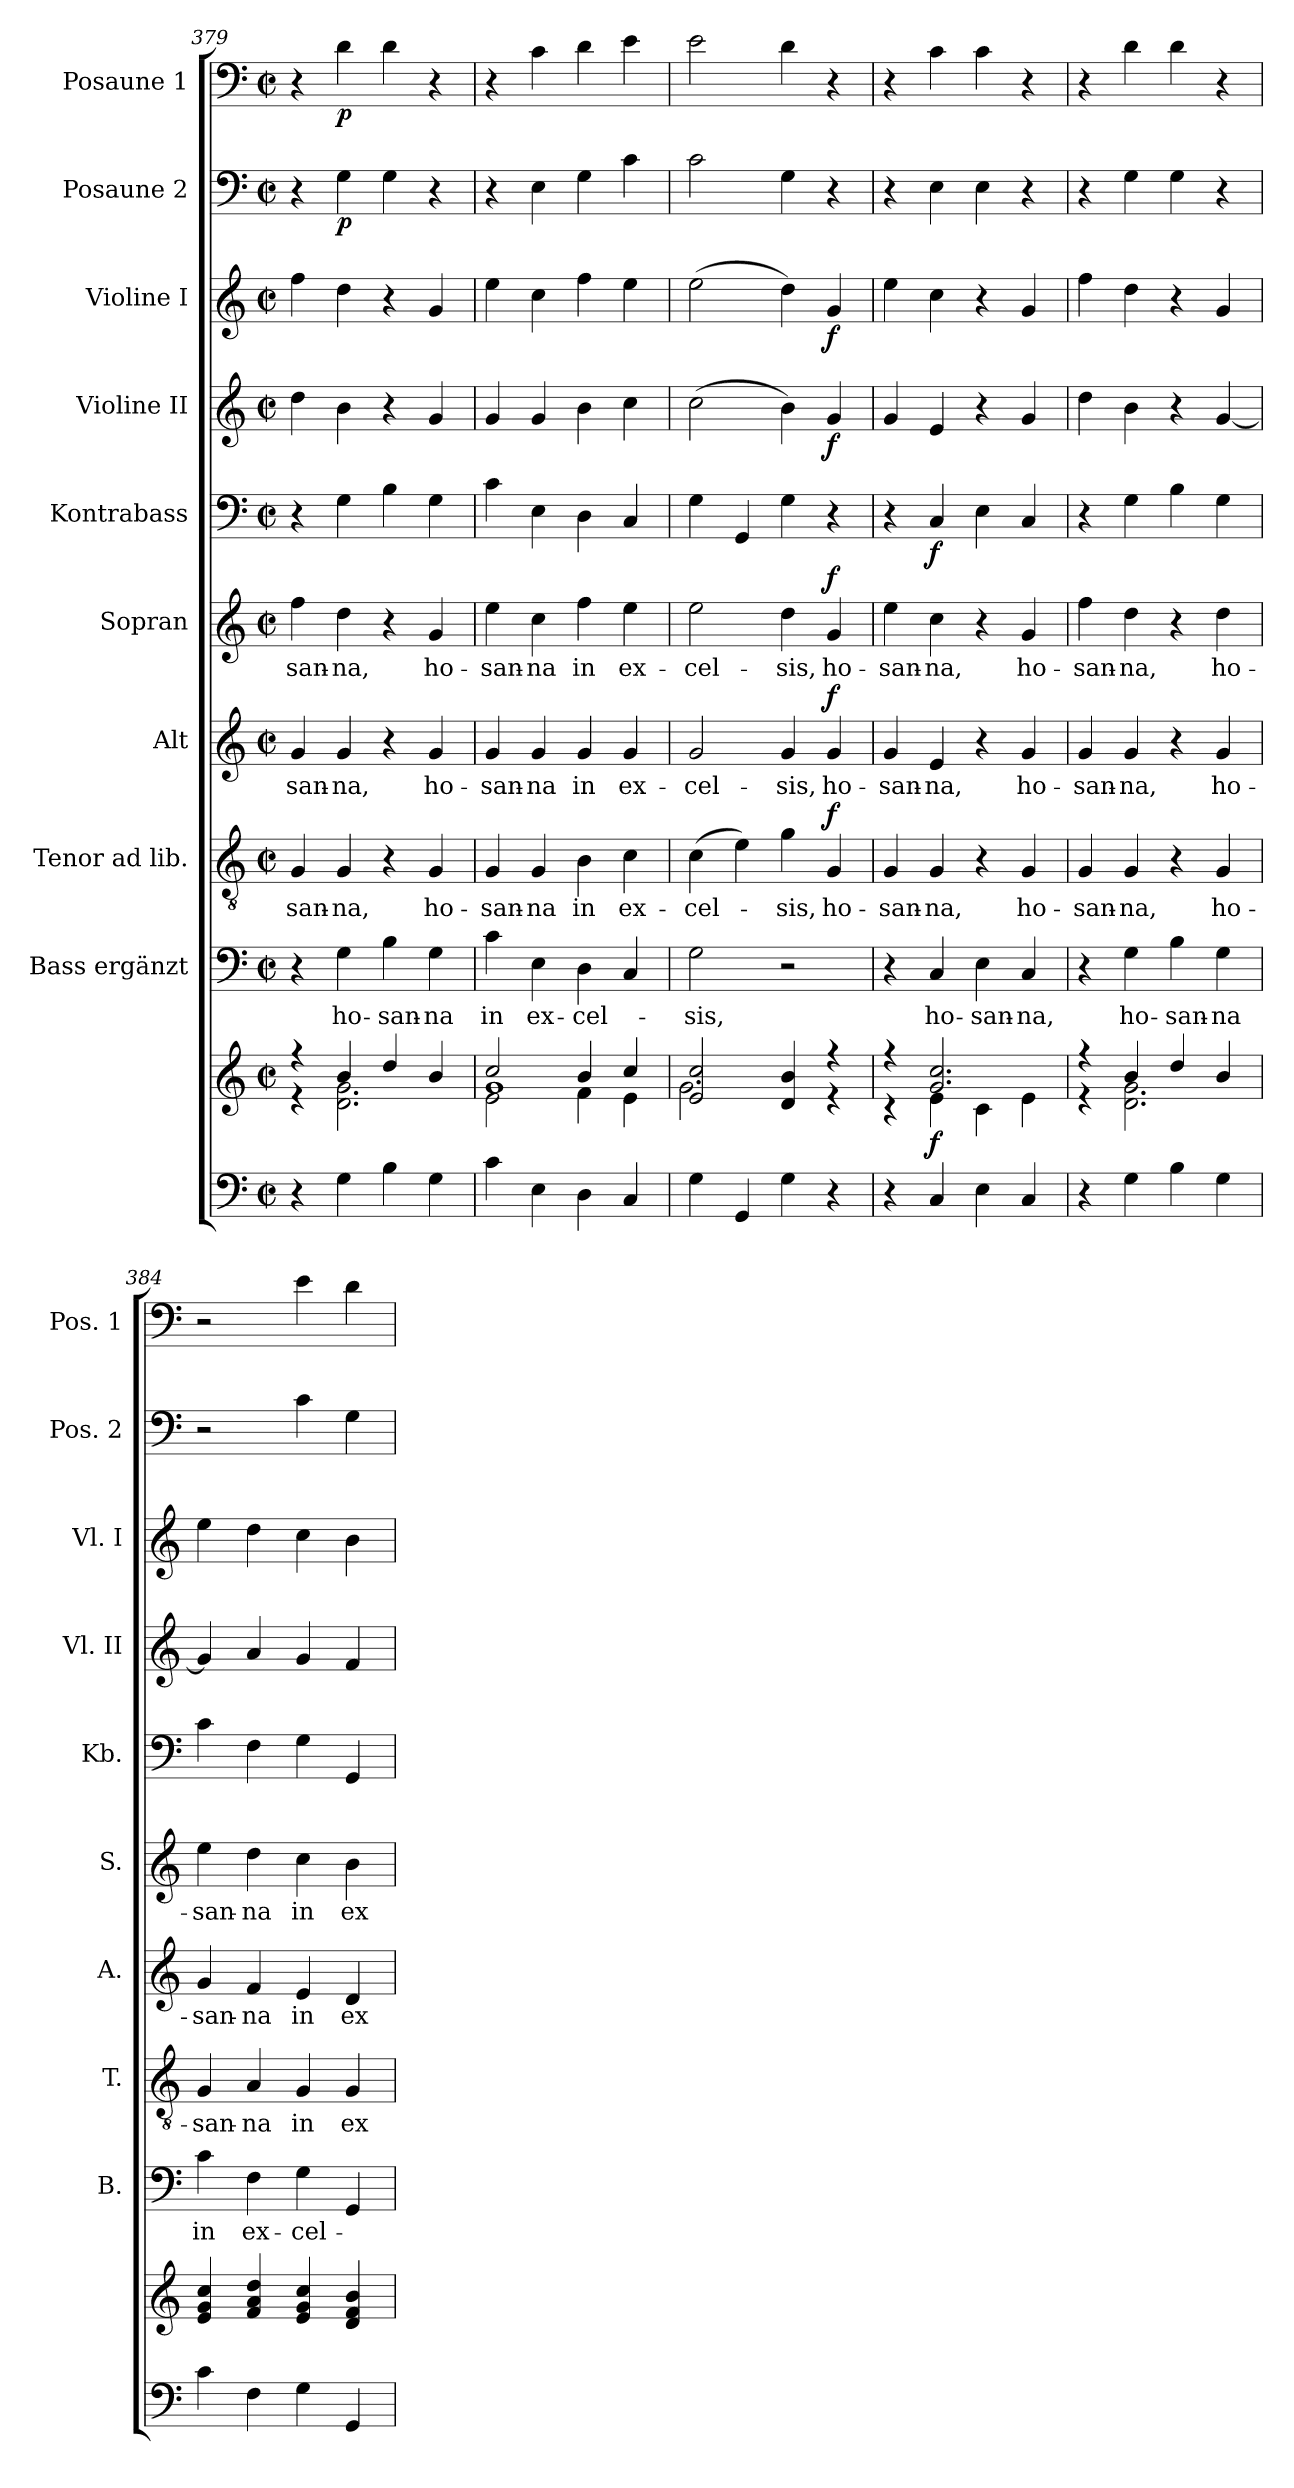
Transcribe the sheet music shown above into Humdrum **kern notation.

**kern	**kern	**dynam	**kern	**text	**kern	**text	**dynam	**kern	**text	**dynam	**kern	**text	**dynam	**kern	**dynam	**kern	**dynam	**kern	**dynam	**kern	**dynam	**kern	**dynam
*part10	*part10	*part10	*part9	*part9	*part8	*part8	*part8	*part7	*part7	*part7	*part6	*part6	*part6	*part5	*part5	*part4	*part4	*part3	*part3	*part2	*part2	*part1	*part1
*staff11	*staff10	*staff10/11	*staff9	*staff9	*staff8	*staff8	*staff8	*staff7	*staff7	*staff7	*staff6	*staff6	*staff6	*staff5	*staff5	*staff4	*staff4	*staff3	*staff3	*staff2	*staff2	*staff1	*staff1
*	*	*	*I"Bass ergänzt	*	*I"Tenor ad lib.	*	*	*I"Alt	*	*	*I"Sopran	*	*	*I"Kontrabass	*	*I"Violine II	*	*I"Violine I	*	*I"Posaune 2	*	*I"Posaune 1	*
*	*	*	*I'B.	*	*I'T.	*	*	*I'A.	*	*	*I'S.	*	*	*I'Kb.	*	*I'Vl. II	*	*I'Vl. I	*	*I'Pos. 2	*	*I'Pos. 1	*
*clefF4	*clefG2	*	*clefF4	*	*clefGv2	*	*	*clefG2	*	*	*clefG2	*	*	*clefF4	*	*clefG2	*	*clefG2	*	*clefF4	*	*clefF4	*
*	*	*	*	*	*	*	*	*	*	*	*	*	*	*ITrd7c12	*	*	*	*	*	*	*	*	*
*k[]	*k[]	*	*k[]	*	*k[]	*	*	*k[]	*	*	*k[]	*	*	*k[]	*	*k[]	*	*k[]	*	*k[]	*	*k[]	*
*C:	*C:	*	*C:	*	*C:	*	*	*C:	*	*	*C:	*	*	*C:	*	*C:	*	*C:	*	*C:	*	*C:	*
*M2/2	*M2/2	*	*M2/2	*	*M2/2	*	*	*M2/2	*	*	*M2/2	*	*	*M2/2	*	*M2/2	*	*M2/2	*	*M2/2	*	*M2/2	*
*met(c|)	*met(c|)	*	*met(c|)	*	*met(c|)	*	*	*met(c|)	*	*	*met(c|)	*	*	*met(c|)	*	*met(c|)	*	*met(c|)	*	*met(c|)	*	*met(c|)	*
=379	=379	=379	=379	=379	=379	=379	=379	=379	=379	=379	=379	=379	=379	=379	=379	=379	=379	=379	=379	=379	=379	=379	=379
*	*^	*	*	*	*	*	*	*	*	*	*	*	*	*	*	*	*	*	*	*	*	*	*
!	!	!	!	!	!	!	!LO:LY:b	!	!	!LO:LY:b	!	!	!LO:LY:b	!	!	!	!	!	!	!	!	!	!	!
4r	4r	4r	.	4r	.	4G/	-san-	.	4g/	-san-	.	4ff\	-san-	.	4r	.	4dd\	.	4ff\	.	4r	.	4r	.
!	!	!	!	!	!LO:LY:b	!	!LO:LY:b	!	!	!LO:LY:b	!	!	!LO:LY:b	!	!	!	!	!	!	!	!	!LO:DY:b	!	!LO:DY:b
4G\	4b/	2.d\ 2.g\	.	4G\	ho-	4G/	-na,	.	4g/	-na,	.	4dd\	-na,	.	4GG\	.	4b\	.	4dd\	.	4G\	p	4d\	p
!	!	!	!	!	!LO:LY:b	!	!	!	!	!	!	!	!	!	!	!	!	!	!	!	!	!	!	!
4B\	4dd/	.	.	4B\	-san-	4r	.	.	4r	.	.	4r	.	.	4BB\	.	4r	.	4r	.	4G\	.	4d\	.
!	!	!	!	!	!LO:LY:b	!	!LO:LY:b	!	!	!LO:LY:b	!	!	!LO:LY:b	!	!	!	!	!	!	!	!	!	!	!
4G\	4b/	.	.	4G\	-na	4G/	ho-	.	4g/	ho-	.	4g/	ho-	.	4GG\	.	4g/	.	4g/	.	4r	.	4r	.
=380	=380	=380	=380	=380	=380	=380	=380	=380	=380	=380	=380	=380	=380	=380	=380	=380	=380	=380	=380	=380	=380	=380	=380	=380
*	*	*^	*	*	*	*	*	*	*	*	*	*	*	*	*	*	*	*	*	*	*	*	*	*
!	!	!	!	!	!	!LO:LY:b	!	!LO:LY:b	!	!	!LO:LY:b	!	!	!LO:LY:b	!	!	!	!	!	!	!	!	!	!	!
4c\	2cc/	2e\	1g	.	4c\	in	4G/	-san-	.	4g/	-san-	.	4ee\	-san-	.	4C\	.	4g/	.	4ee\	.	4r	.	4r	.
!	!	!	!	!	!	!LO:LY:b	!	!LO:LY:b	!	!	!LO:LY:b	!	!	!LO:LY:b	!	!	!	!	!	!	!	!	!	!	!
4E\	.	.	.	.	4E\	ex-	4G/	-na	.	4g/	-na	.	4cc\	-na	.	4EE\	.	4g/	.	4cc\	.	4E\	.	4c\	.
!	!	!	!	!	!	!LO:LY:b	!	!LO:LY:b	!	!	!LO:LY:b	!	!	!LO:LY:b	!	!	!	!	!	!	!	!	!	!	!
4D\	4b/	4f\	.	.	4D\	-cel-	4B\	in	.	4g/	in	.	4ff\	in	.	4DD\	.	4b\	.	4ff\	.	4G\	.	4d\	.
!	!	!	!	!	!	!	!	!LO:LY:b	!	!	!LO:LY:b	!	!	!LO:LY:b	!	!	!	!	!	!	!	!	!	!	!
4C/	4cc/	4e\	.	.	4C/	.	4c\	ex-	.	4g/	ex-	.	4ee\	ex-	.	4CC/	.	4cc\	.	4ee\	.	4c\	.	4e\	.
*	*	*v	*v	*	*	*	*	*	*	*	*	*	*	*	*	*	*	*	*	*	*	*	*	*	*
=381	=381	=381	=381	=381	=381	=381	=381	=381	=381	=381	=381	=381	=381	=381	=381	=381	=381	=381	=381	=381	=381	=381	=381	=381
!	!	!	!	!	!LO:LY:b	!	!LO:LY:b	!	!	!LO:LY:b	!	!	!LO:LY:b	!	!	!	!	!	!	!	!	!	!	!
4G\	2e/ 2cc/	2.g\	.	2G\	-sis,	(>4c\	-cel-	.	2g/	-cel-	.	2ee\	-cel-	.	4GG\	.	(>2cc\	.	(>2ee\	.	2c\	.	2e\	.
4GG/	.	.	.	.	.	4e\)	.	.	.	.	.	.	.	.	4GGG/	.	.	.	.	.	.	.	.	.
!	!	!	!	!	!	!	!LO:LY:b	!	!	!LO:LY:b	!	!	!LO:LY:b	!	!	!	!	!	!	!	!	!	!	!
4G\	4d/ 4b/	.	.	2r	.	4g\	-sis,	.	4g/	-sis,	.	4dd\	-sis,	.	4GG\	.	4b\)	.	4dd\)	.	4G\	.	4d\	.
!	!	!	!	!	!	!	!LO:LY:b	!LO:DY:a	!	!LO:LY:b	!LO:DY:a	!	!LO:LY:b	!LO:DY:a	!	!	!	!LO:DY:b	!	!LO:DY:b	!	!	!	!
4r	4r	4r	.	.	.	4G/	ho-	f	4g/	ho-	f	4g/	ho-	f	4r	.	4g/	f	4g/	f	4r	.	4r	.
!!LO:PB:g=z
=382	=382	=382	=382	=382	=382	=382	=382	=382	=382	=382	=382	=382	=382	=382	=382	=382	=382	=382	=382	=382	=382	=382	=382	=382
!	!	!	!	!	!	!	!LO:LY:b	!	!	!LO:LY:b	!	!	!LO:LY:b	!	!	!	!	!	!	!	!	!	!	!
4r	4r	4r	.	4r	.	4G/	-san-	.	4g/	-san-	.	4ee\	-san-	.	4r	.	4g/	.	4ee\	.	4r	.	4r	.
!	!	!	!LO:DY:a=2	!	!LO:LY:b	!	!LO:LY:b	!	!	!LO:LY:b	!	!	!LO:LY:b	!	!	!LO:DY:b	!	!	!	!	!	!	!	!
4C/	2.g/ 2.cc/	4e\	f	4C/	ho-	4G/	-na,	.	4e/	-na,	.	4cc\	-na,	.	4CC/	f	4e/	.	4cc\	.	4E\	.	4c\	.
!	!	!	!	!	!LO:LY:b	!	!	!	!	!	!	!	!	!	!	!	!	!	!	!	!	!	!	!
4E\	.	4c\	.	4E\	-san-	4r	.	.	4r	.	.	4r	.	.	4EE\	.	4r	.	4r	.	4E\	.	4c\	.
!	!	!	!	!	!LO:LY:b	!	!LO:LY:b	!	!	!LO:LY:b	!	!	!LO:LY:b	!	!	!	!	!	!	!	!	!	!	!
4C/	.	4e\	.	4C/	-na,	4G/	ho-	.	4g/	ho-	.	4g/	ho-	.	4CC/	.	4g/	.	4g/	.	4r	.	4r	.
=383	=383	=383	=383	=383	=383	=383	=383	=383	=383	=383	=383	=383	=383	=383	=383	=383	=383	=383	=383	=383	=383	=383	=383	=383
!	!	!	!	!	!	!	!LO:LY:b	!	!	!LO:LY:b	!	!	!LO:LY:b	!	!	!	!	!	!	!	!	!	!	!
4r	4r	4r	.	4r	.	4G/	-san-	.	4g/	-san-	.	4ff\	-san-	.	4r	.	4dd\	.	4ff\	.	4r	.	4r	.
!	!	!	!	!	!LO:LY:b	!	!LO:LY:b	!	!	!LO:LY:b	!	!	!LO:LY:b	!	!	!	!	!	!	!	!	!	!	!
4G\	4b/	2.d\ 2.g\	.	4G\	ho-	4G/	-na,	.	4g/	-na,	.	4dd\	-na,	.	4GG\	.	4b\	.	4dd\	.	4G\	.	4d\	.
!	!	!	!	!	!LO:LY:b	!	!	!	!	!	!	!	!	!	!	!	!	!	!	!	!	!	!	!
4B\	4dd/	.	.	4B\	-san-	4r	.	.	4r	.	.	4r	.	.	4BB\	.	4r	.	4r	.	4G\	.	4d\	.
!	!	!	!	!	!LO:LY:b	!	!LO:LY:b	!	!	!LO:LY:b	!	!	!LO:LY:b	!	!	!	!	!	!	!	!	!	!	!
4G\	4b/	.	.	4G\	-na	4G/	ho-	.	4g/	ho-	.	4dd\	ho-	.	4GG\	.	[4g/	.	4g/	.	4r	.	4r	.
*	*v	*v	*	*	*	*	*	*	*	*	*	*	*	*	*	*	*	*	*	*	*	*	*	*
=384	=384	=384	=384	=384	=384	=384	=384	=384	=384	=384	=384	=384	=384	=384	=384	=384	=384	=384	=384	=384	=384	=384	=384
!	!	!	!	!LO:LY:b	!	!LO:LY:b	!	!	!LO:LY:b	!	!	!LO:LY:b	!	!	!	!	!	!	!	!	!	!	!
4c\	4e/ 4g/ 4cc/	.	4c\	in	4G/	-san-	.	4g/	-san-	.	4ee\	-san-	.	4C\	.	4g/]	.	4ee\	.	2r	.	2r	.
!	!	!	!	!LO:LY:b	!	!LO:LY:b	!	!	!LO:LY:b	!	!	!LO:LY:b	!	!	!	!	!	!	!	!	!	!	!
4F\	4f/ 4a/ 4dd/	.	4F\	ex-	4A/	-na	.	4f/	-na	.	4dd\	-na	.	4FF\	.	4a/	.	4dd\	.	.	.	.	.
!	!	!	!	!LO:LY:b	!	!LO:LY:b	!	!	!LO:LY:b	!	!	!LO:LY:b	!	!	!	!	!	!	!	!	!	!	!
4G\	4e/ 4g/ 4cc/	.	4G\	-cel-	4G/	in	.	4e/	in	.	4cc\	in	.	4GG\	.	4g/	.	4cc\	.	4c\	.	4e\	.
!	!	!	!	!	!	!LO:LY:b	!	!	!LO:LY:b	!	!	!LO:LY:b	!	!	!	!	!	!	!	!	!	!	!
4GG/	4d/ 4f/ 4b/	.	4GG/	.	4G/	ex-	.	4d/	ex-	.	4b\	ex-	.	4GGG/	.	4f/	.	4b\	.	4G\	.	4d\	.
=	=	=	=	=	=	=	=	=	=	=	=	=	=	=	=	=	=	=	=	=	=	=	=
*-	*-	*-	*-	*-	*-	*-	*-	*-	*-	*-	*-	*-	*-	*-	*-	*-	*-	*-	*-	*-	*-	*-	*-
